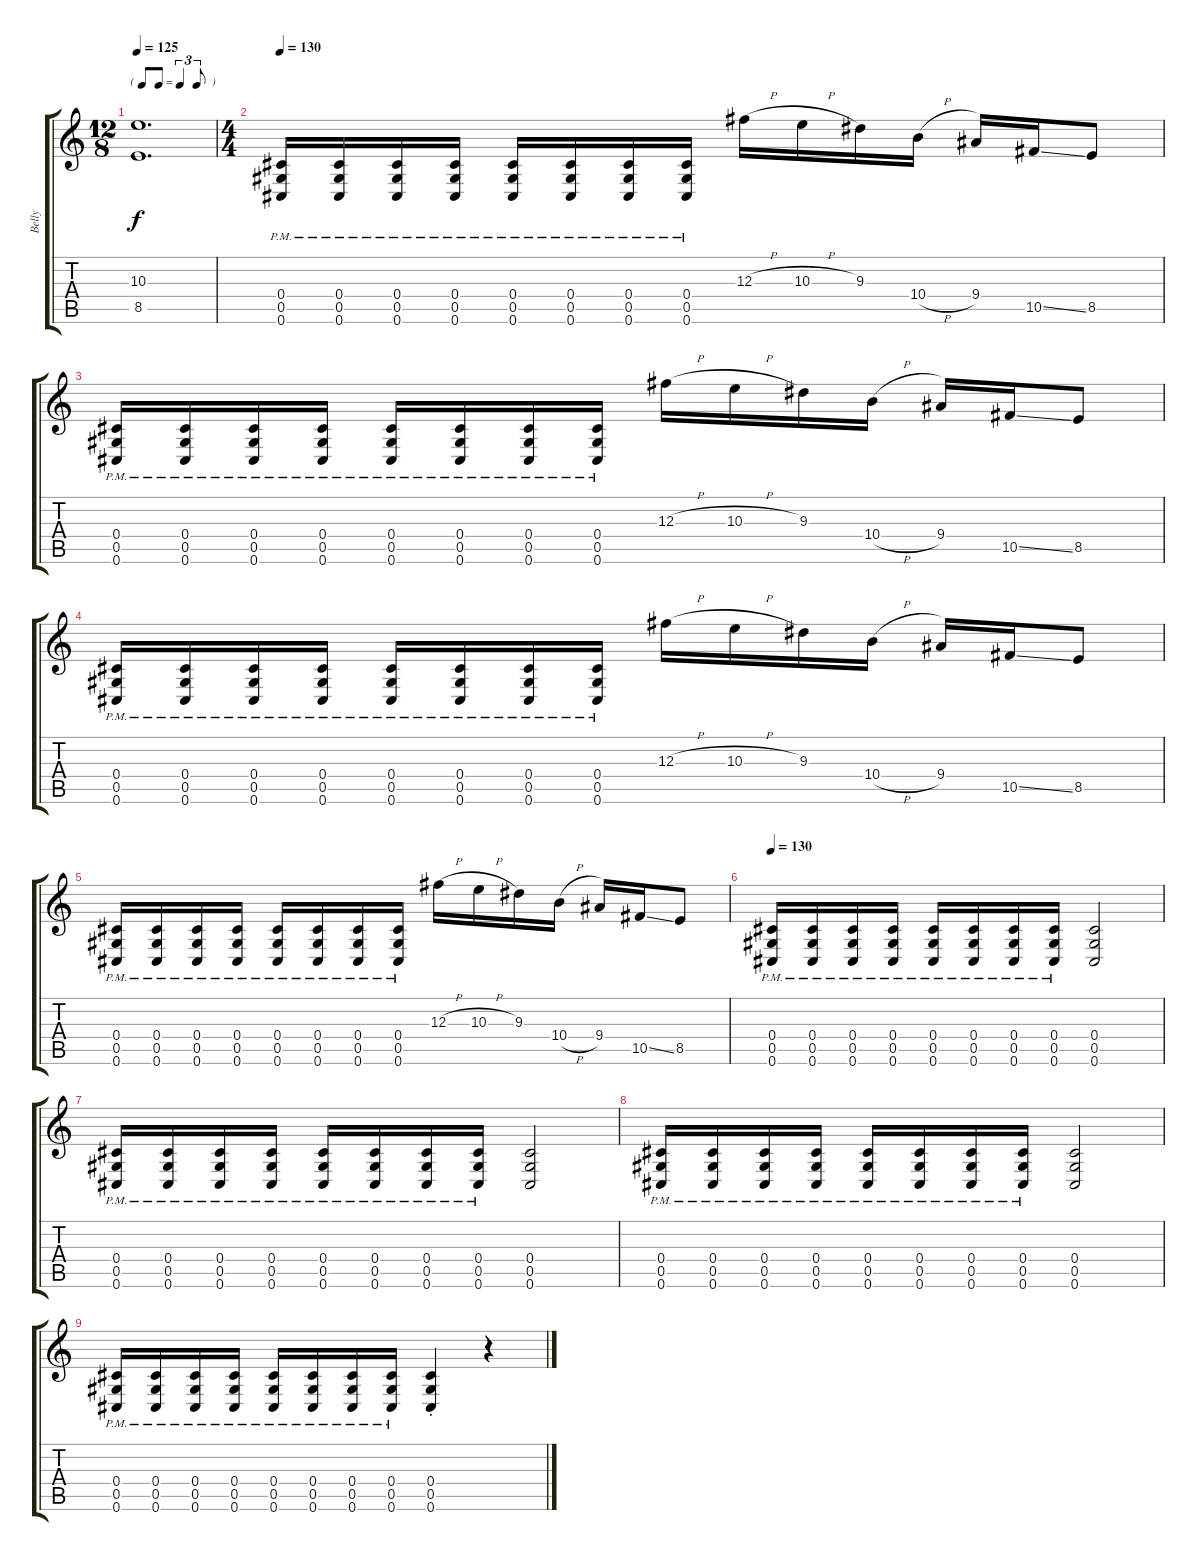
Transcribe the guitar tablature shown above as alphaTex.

\track ("Belly" "Belly") {instrument acousticguitarsteel}
\staff {score tabs}
\tuning (Eb4 Bb3 Gb3 Db3 Ab2 Db2) {hide}
\ts (12 8)
\tf triplet8th
\tempo 125
\clef g2
\ks c
(10.3{t} 8.5{t}).1{d dy f} |
\ts (4 4)
\tempo 130
(0.4{pm} 0.5{pm} 0.6{pm}).16 (0.4{pm} 0.5{pm} 0.6{pm}).16 (0.4{pm} 0.5{pm} 0.6{pm}).16 (0.4{pm} 0.5{pm} 0.6{pm}).16 (0.4{pm} 0.5{pm} 0.6{pm}).16 (0.4{pm} 0.5{pm} 0.6{pm}).16 (0.4{pm} 0.5{pm} 0.6{pm}).16 (0.4{pm} 0.5{pm} 0.6{pm}).16 12.3{h}.16 10.3{h}.16 9.3.16 10.4{h}.16 9.4.16 10.5{ss}.16 8.5.8 |
(0.4{pm} 0.5{pm} 0.6{pm}).16 (0.4{pm} 0.5{pm} 0.6{pm}).16 (0.4{pm} 0.5{pm} 0.6{pm}).16 (0.4{pm} 0.5{pm} 0.6{pm}).16 (0.4{pm} 0.5{pm} 0.6{pm}).16 (0.4{pm} 0.5{pm} 0.6{pm}).16 (0.4{pm} 0.5{pm} 0.6{pm}).16 (0.4{pm} 0.5{pm} 0.6{pm}).16 12.3{h}.16 10.3{h}.16 9.3.16 10.4{h}.16 9.4.16 10.5{ss}.16 8.5.8 |
(0.4{pm} 0.5{pm} 0.6{pm}).16 (0.4{pm} 0.5{pm} 0.6{pm}).16 (0.4{pm} 0.5{pm} 0.6{pm}).16 (0.4{pm} 0.5{pm} 0.6{pm}).16 (0.4{pm} 0.5{pm} 0.6{pm}).16 (0.4{pm} 0.5{pm} 0.6{pm}).16 (0.4{pm} 0.5{pm} 0.6{pm}).16 (0.4{pm} 0.5{pm} 0.6{pm}).16 12.3{h}.16 10.3{h}.16 9.3.16 10.4{h}.16 9.4.16 10.5{ss}.16 8.5.8 |
(0.4{pm} 0.5{pm} 0.6{pm}).16 (0.4{pm} 0.5{pm} 0.6{pm}).16 (0.4{pm} 0.5{pm} 0.6{pm}).16 (0.4{pm} 0.5{pm} 0.6{pm}).16 (0.4{pm} 0.5{pm} 0.6{pm}).16 (0.4{pm} 0.5{pm} 0.6{pm}).16 (0.4{pm} 0.5{pm} 0.6{pm}).16 (0.4{pm} 0.5{pm} 0.6{pm}).16 12.3{h}.16 10.3{h}.16 9.3.16 10.4{h}.16 9.4.16 10.5{ss}.16 8.5.8 |
\tempo 130
(0.4{pm} 0.5{pm} 0.6{pm}).16 (0.4{pm} 0.5{pm} 0.6{pm}).16 (0.4{pm} 0.5{pm} 0.6{pm}).16 (0.4{pm} 0.5{pm} 0.6{pm}).16 (0.4{pm} 0.5{pm} 0.6{pm}).16 (0.4{pm} 0.5{pm} 0.6{pm}).16 (0.4{pm} 0.5{pm} 0.6{pm}).16 (0.4{pm} 0.5{pm} 0.6{pm}).16 (0.4 0.5 0.6).2 |
(0.4{pm} 0.5{pm} 0.6{pm}).16 (0.4{pm} 0.5{pm} 0.6{pm}).16 (0.4{pm} 0.5{pm} 0.6{pm}).16 (0.4{pm} 0.5{pm} 0.6{pm}).16 (0.4{pm} 0.5{pm} 0.6{pm}).16 (0.4{pm} 0.5{pm} 0.6{pm}).16 (0.4{pm} 0.5{pm} 0.6{pm}).16 (0.4{pm} 0.5{pm} 0.6{pm}).16 (0.4 0.5 0.6).2 |
(0.4{pm} 0.5{pm} 0.6{pm}).16 (0.4{pm} 0.5{pm} 0.6{pm}).16 (0.4{pm} 0.5{pm} 0.6{pm}).16 (0.4{pm} 0.5{pm} 0.6{pm}).16 (0.4{pm} 0.5{pm} 0.6{pm}).16 (0.4{pm} 0.5{pm} 0.6{pm}).16 (0.4{pm} 0.5{pm} 0.6{pm}).16 (0.4{pm} 0.5{pm} 0.6{pm}).16 (0.4 0.5 0.6).2 |
(0.4{pm} 0.5{pm} 0.6{pm}).16 (0.4{pm} 0.5{pm} 0.6{pm}).16 (0.4{pm} 0.5{pm} 0.6{pm}).16 (0.4{pm} 0.5{pm} 0.6{pm}).16 (0.4{pm} 0.5{pm} 0.6{pm}).16 (0.4{pm} 0.5{pm} 0.6{pm}).16 (0.4{pm} 0.5{pm} 0.6{pm}).16 (0.4{pm} 0.5{pm} 0.6{pm}).16 (0.4{st} 0.5{st} 0.6{st}).4 r.4
